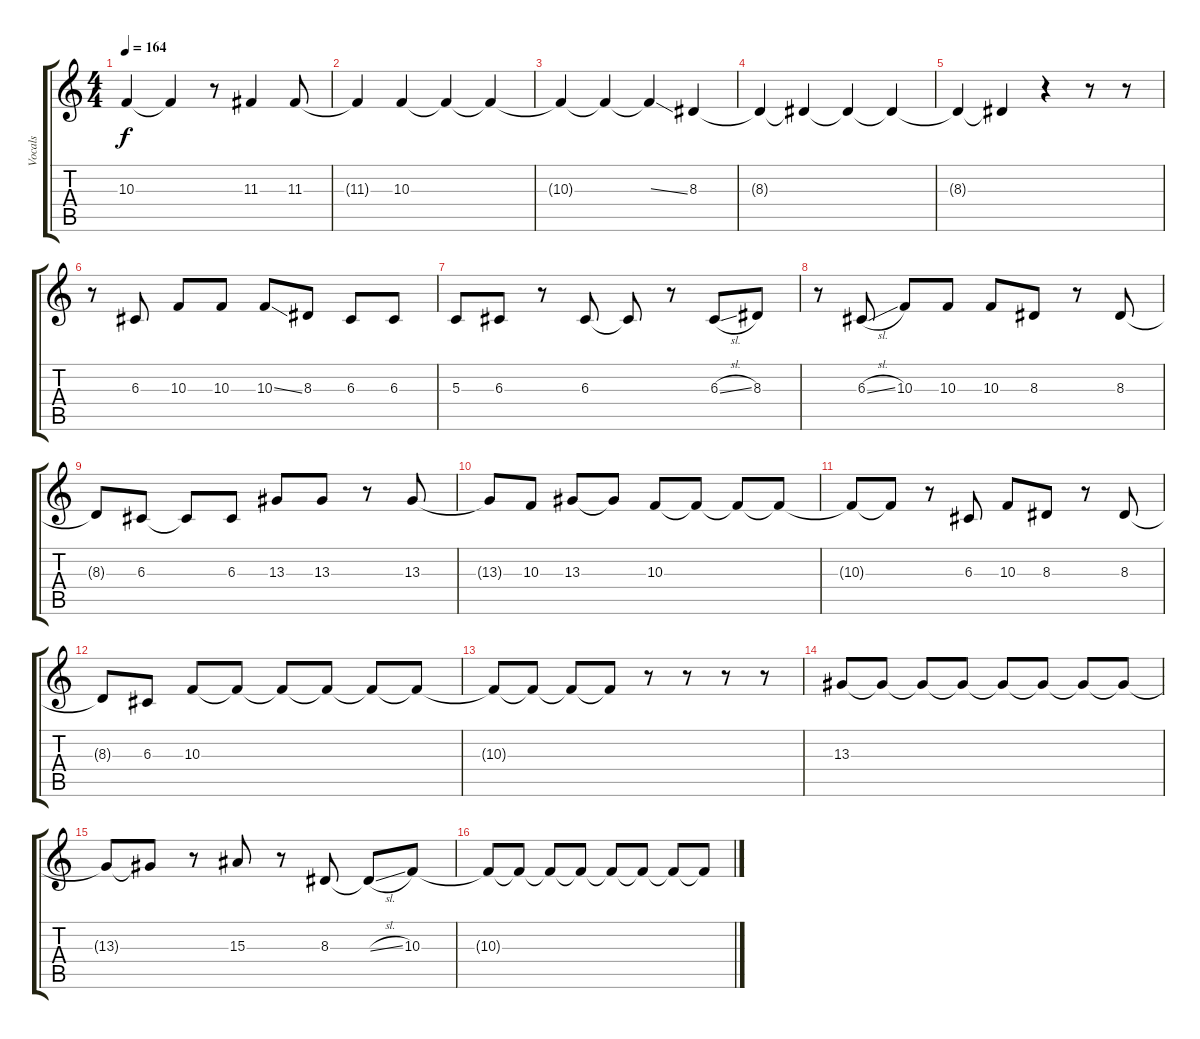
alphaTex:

\track ("Vocals" "Vocals") {instrument lead1square}
\staff {score tabs}
\tuning (E4 B3 G3 D3 A2 E2) {hide}
\ts (4 4)
\tempo 164
\clef g2
\ks c
10.3{t}.4{dy f} 10.3{t}.4 r.8 11.3.4 11.3.8 |
11.3{t}.4 10.3.4 10.3{t}.4 10.3{t}.4 |
10.3{t}.4 10.3{t}.4 10.3{ss t}.4 8.3.4 |
8.3{t}.4 8.3{t}.4 8.3{t}.4 8.3{t}.4 |
8.3{t}.4 8.3{t}.4 r.4 r.8 r.8 |
r.8 6.3.8 10.3.8 10.3.8 10.3{ss}.8 8.3.8 6.3.8 6.3.8 |
5.3.8 6.3.8 r.8 6.3.8 6.3{t}.8 r.8 6.3{sl}.8 8.3.8 |
r.8 6.3{sl}.8 10.3.8 10.3.8 10.3.8 8.3.8 r.8 8.3.8 |
8.3{t}.8 6.3.8 6.3{t}.8 6.3.8 13.3.8 13.3.8 r.8 13.3.8 |
13.3{t}.8 10.3.8 13.3.8 13.3{t}.8 10.3.8 10.3{t}.8 10.3{t}.8 10.3{t}.8 |
10.3{t}.8 10.3{t}.8 r.8 6.3.8 10.3.8 8.3.8 r.8 8.3.8 |
8.3{t}.8 6.3.8 10.3.8 10.3{t}.8 10.3{t}.8 10.3{t}.8 10.3{t}.8 10.3{t}.8 |
10.3{t}.8 10.3{t}.8 10.3{t}.8 10.3{t}.8 r.8 r.8 r.8 r.8 |
13.3.8 13.3{t}.8 13.3{t}.8 13.3{t}.8 13.3{t}.8 13.3{t}.8 13.3{t}.8 13.3{t}.8 |
13.3{t}.8 13.3{t}.8 r.8 15.3.8 r.8 8.3.8 8.3{sl t}.8 10.3.8 |
10.3{t}.8 10.3{t}.8 10.3{t}.8 10.3{t}.8 10.3{t}.8 10.3{t}.8 10.3{t}.8 10.3{t}.8
